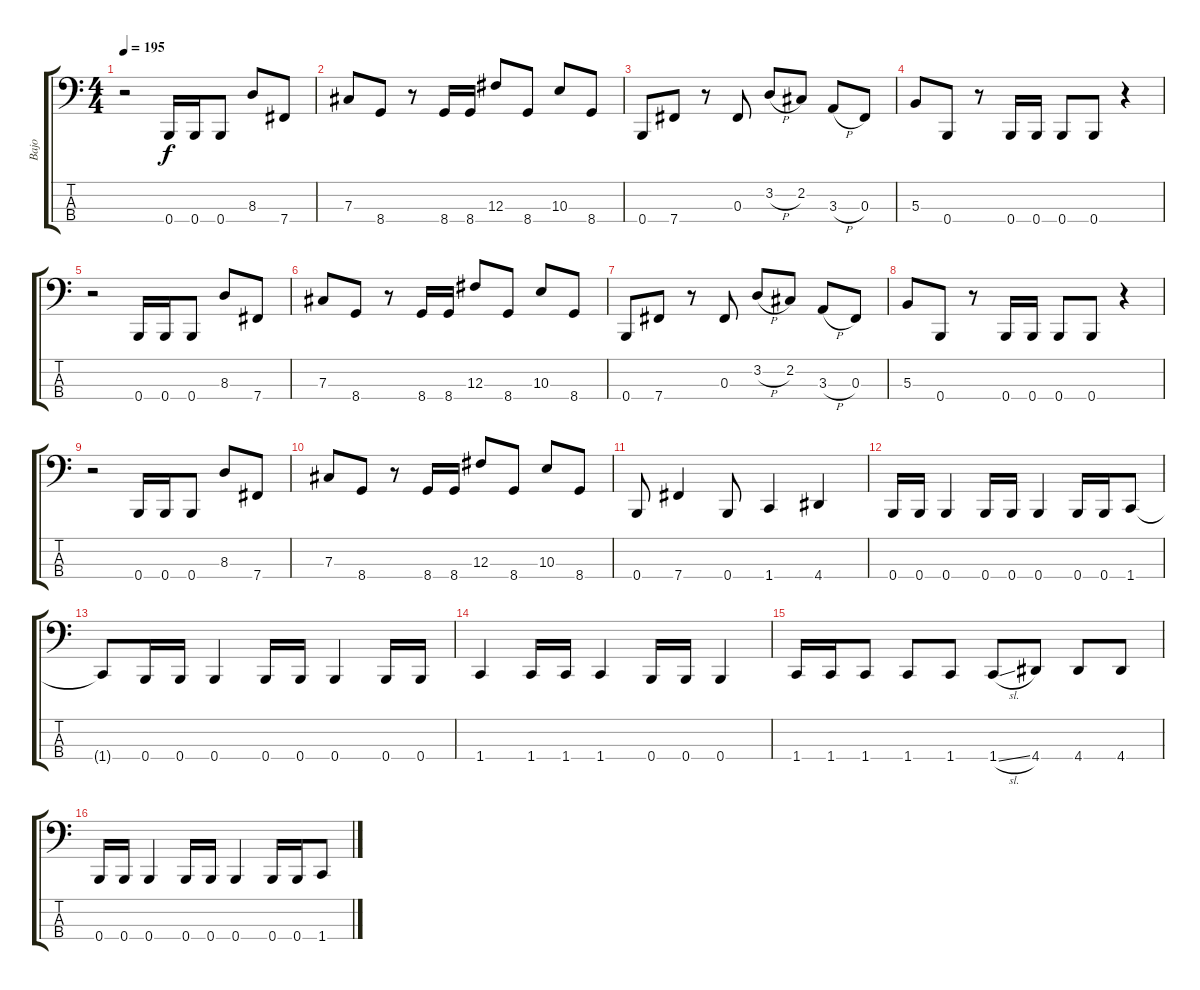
\track ("Bajo" "Bajo") {instrument electricbasspick}
\staff {score tabs}
\tuning (E2 B1 Gb1 B0) {hide}
\ts (4 4)
\tempo 195
\clef f4
\ks c
r.2{dy f} 0.4.16 0.4.16 0.4.8 8.3.8 7.4.8 |
7.3.8 8.4.8 r.8 8.4.16 8.4.16 12.3.8 8.4.8 10.3.8 8.4.8 |
0.4.8 7.4.8 r.8 0.3.8 3.2{h}.8 2.2.8 3.3{h}.8 0.3.8 |
5.3.8 0.4.8 r.8 0.4.16 0.4.16 0.4.8 0.4.8 r.4 |
r.2 0.4.16 0.4.16 0.4.8 8.3.8 7.4.8 |
7.3.8 8.4.8 r.8 8.4.16 8.4.16 12.3.8 8.4.8 10.3.8 8.4.8 |
0.4.8 7.4.8 r.8 0.3.8 3.2{h}.8 2.2.8 3.3{h}.8 0.3.8 |
5.3.8 0.4.8 r.8 0.4.16 0.4.16 0.4.8 0.4.8 r.4 |
r.2 0.4.16 0.4.16 0.4.8 8.3.8 7.4.8 |
7.3.8 8.4.8 r.8 8.4.16 8.4.16 12.3.8 8.4.8 10.3.8 8.4.8 |
0.4.8 7.4.4 0.4.8 1.4.4 4.4.4 |
0.4.16 0.4.16 0.4.4 0.4.16 0.4.16 0.4.4 0.4.16 0.4.16 1.4.8 |
1.4{t}.8 0.4.16 0.4.16 0.4.4 0.4.16 0.4.16 0.4.4 0.4.16 0.4.16 |
1.4.4 1.4.16 1.4.16 1.4.4 0.4.16 0.4.16 0.4.4 |
1.4.16 1.4.16 1.4.8 1.4.8 1.4.8 1.4{sl}.8 4.4.8 4.4.8 4.4.8 |
0.4.16 0.4.16 0.4.4 0.4.16 0.4.16 0.4.4 0.4.16 0.4.16 1.4.8
